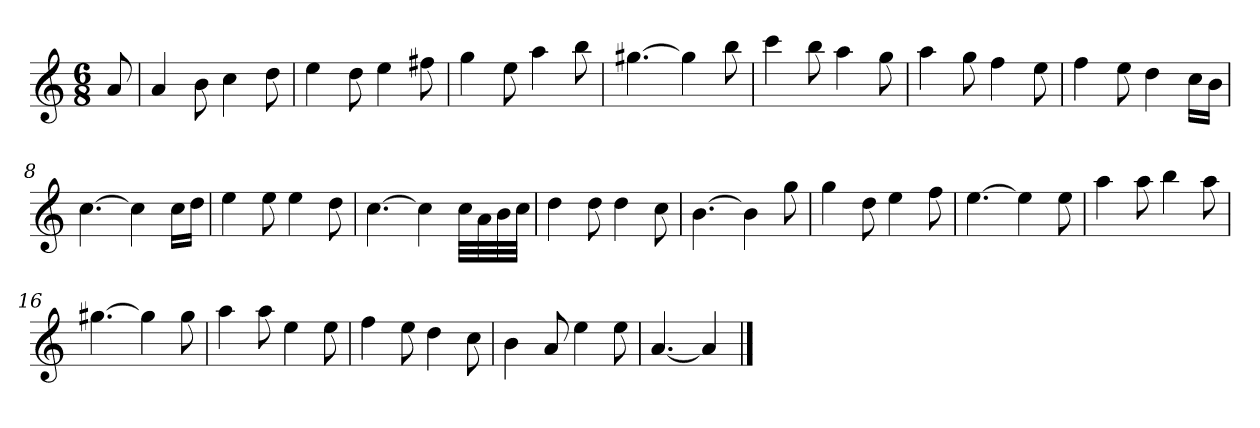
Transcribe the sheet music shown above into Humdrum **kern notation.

**kern
*part1
*staff1
*clefG2
*k[]
*a:
*M6/8
*MM120
=
8a
=1
4a
8b
4cc
8dd
=2
4ee
8dd
4ee
8ff#X
=3
4gg
8ee
4aa
8bb
=4
[4.gg#X
4gg#]
8bb
=5
4ccc
8bb
4aa
8gg
=6
4aa
8gg
4ff
8ee
=7
4ff
8ee
4dd
16cc\LL
16b\JJ
=8
[4.cc
4cc]
16cc\LL
16dd\JJ
=9
4ee
8ee
4ee
8dd
=10
[4.cc
4cc]
32cc\LLL
32a\
32b\
32cc\JJJ
=11
4dd
8dd
4dd
8cc
=12
[4.b
4b]
8gg
=13
4gg
8dd
4ee
8ff
=14
[4.ee
4ee]
8ee
=15
4aa
8aa
4bb
8aa
=16
[4.gg#X
4gg#]
8gg#
=17
4aa
8aa
4ee
8ee
=18
4ff
8ee
4dd
8cc
=19
4b
8a
4ee
8ee
=20
[4.a
4a]
==
*-
